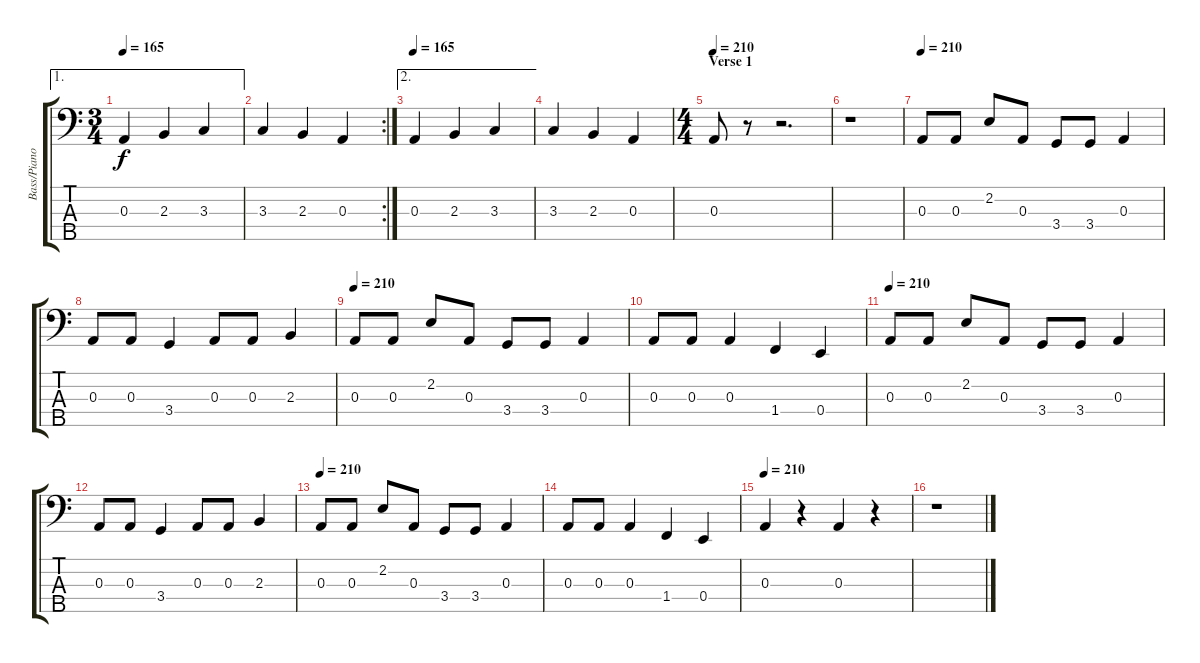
\track ("Bass/Piano" "Bass/Piano") {instrument electricbassfinger}
\staff {score tabs}
\tuning (G2 D2 A1 E1 B0) {hide}
\ae 1
\ts (3 4)
\tempo 165
\clef f4
\ks c
0.3.4{dy f} 2.3.4 3.3.4 |
\rc 2
3.3.4 2.3.4 0.3.4 |
\ae 2
\tempo 165
0.3.4 2.3.4 3.3.4 |
3.3.4 2.3.4 0.3.4 |
\ts (4 4)
\section ("" "Verse 1")
\tempo 210
0.3.8 r.8 r.2{d} |
r.1 |
\tempo 210
0.3.8 0.3.8 2.2.8 0.3.8 3.4.8 3.4.8 0.3.4 |
0.3.8 0.3.8 3.4.4 0.3.8 0.3.8 2.3.4 |
\tempo 210
0.3.8 0.3.8 2.2.8 0.3.8 3.4.8 3.4.8 0.3.4 |
0.3.8 0.3.8 0.3.4 1.4.4 0.4.4 |
\tempo 210
0.3.8 0.3.8 2.2.8 0.3.8 3.4.8 3.4.8 0.3.4 |
0.3.8 0.3.8 3.4.4 0.3.8 0.3.8 2.3.4 |
\tempo 210
0.3.8 0.3.8 2.2.8 0.3.8 3.4.8 3.4.8 0.3.4 |
0.3.8 0.3.8 0.3.4 1.4.4 0.4.4 |
\tempo 210
0.3.4 r.4 0.3.4 r.4 |
r.1
